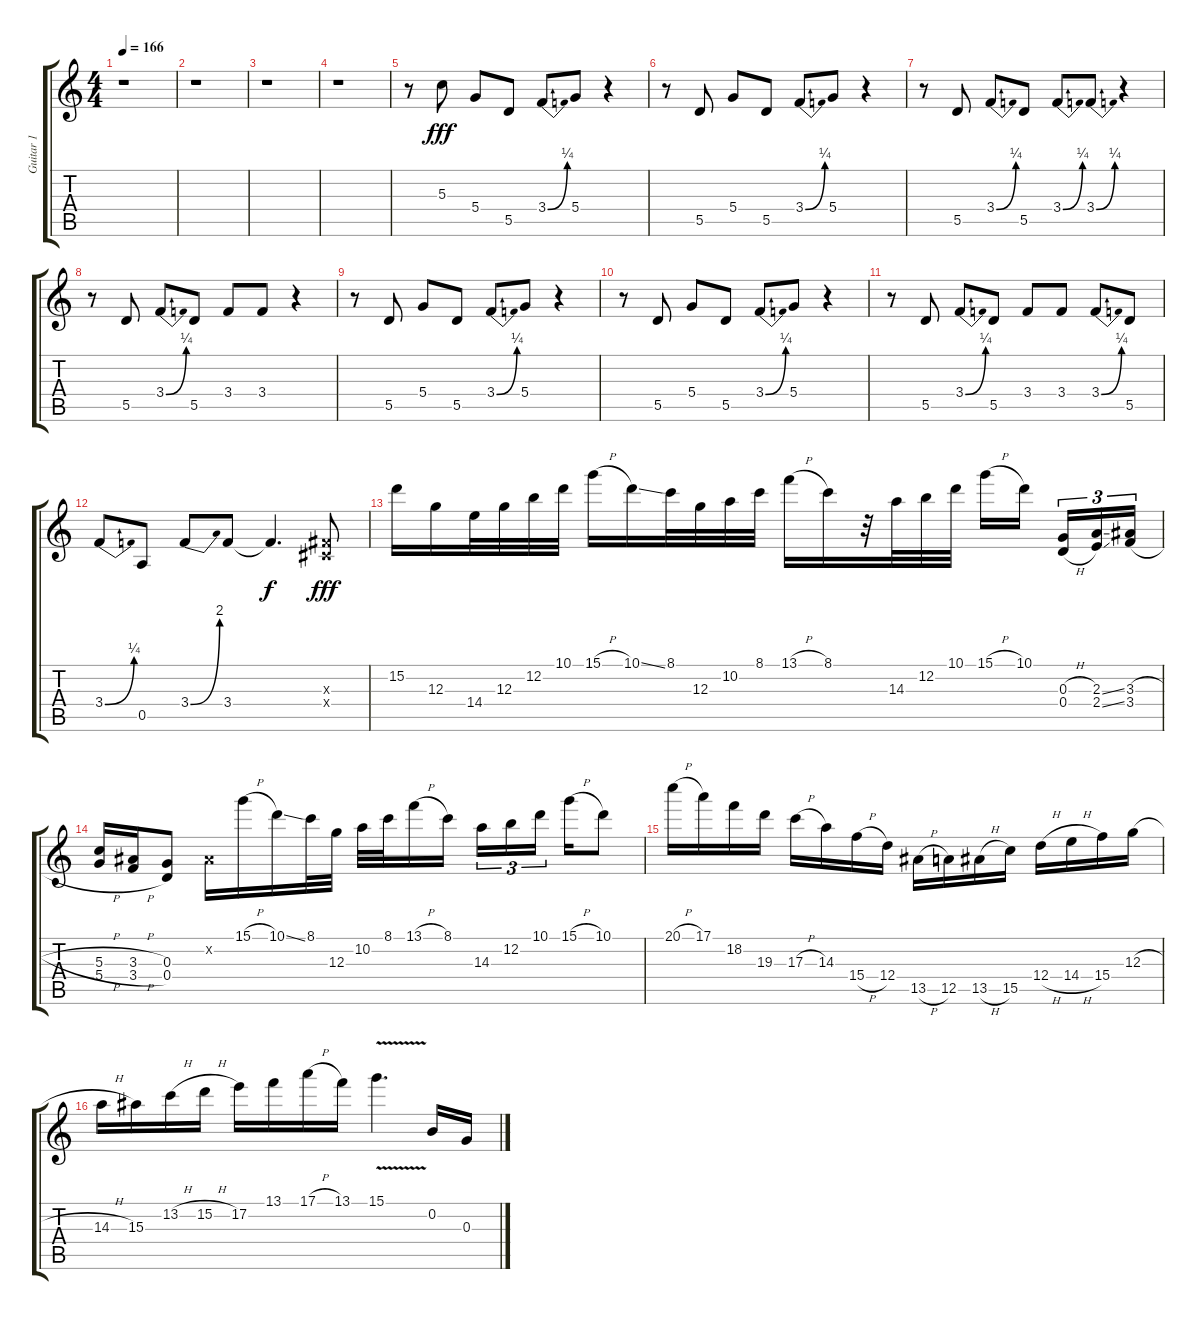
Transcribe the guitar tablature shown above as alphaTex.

\track ("Guitar 1 " "Guitar 1 ") {instrument distortionguitar}
\staff {score tabs}
\tuning (E4 B3 G3 D3 A2 E2) {hide}
\ts (4 4)
\tempo 166
\clef g2
\ks c
r.1{dy fff} |
r.1 |
r.1 |
r.1 |
r.8 5.3.8 5.4.8 5.5.8 3.4{be (bend 0 0 60 1)}.8 5.4.8 r.4 |
r.8 5.5.8 5.4.8 5.5.8 3.4{be (bend 0 0 60 1)}.8 5.4.8 r.4 |
r.8 5.5.8 3.4{be (bend 0 0 60 1)}.8 5.5.8 3.4{be (bend 0 0 60 1)}.8 3.4{be (bend 0 0 60 1)}.8 r.4 |
r.8 5.5.8 3.4{be (bend 0 0 60 1)}.8 5.5.8 3.4.8 3.4.8 r.4 |
r.8 5.5.8 5.4.8 5.5.8 3.4{be (bend 0 0 60 1)}.8 5.4.8 r.4 |
r.8 5.5.8 5.4.8 5.5.8 3.4{be (bend 0 0 60 1)}.8 5.4.8 r.4 |
r.8 5.5.8 3.4{be (bend 0 0 60 1)}.8 5.5.8 3.4.8 3.4.8 3.4{be (bend 0 0 60 1)}.8 5.5.8 |
3.4{be (bend 0 0 60 1)}.8 0.5.8 3.4{be (bend 0 0 60 8)}.8 3.4.8 3.4{t}.4{d dy f} (-1.3{x} -1.4{x}).8{dy fff} |
15.2.16 12.3.16 14.4.32 12.3.32 12.2.32 10.1.32 15.1{h}.16 10.1{ss}.16 8.1.32 12.3.32 10.2.32 8.1.32 13.1{h}.16 8.1.16 r.32 14.3.32 12.2.32 10.1.32 15.1{h}.16 10.1.16 (0.3{h} 0.4{h}).16{tu (3 2)} (2.3{ss} 2.4{ss}).16{tu (3 2)} (3.3{h} 3.4{h}).16{tu (3 2)} |
(5.3{h} 5.4{h}).16 (3.3{h} 3.4{h}).16 (0.3 0.4).8 -1.2{x}.16 15.1{h}.16 10.1{ss}.16 8.1.32 12.3.32 10.2.32 8.1.32 13.1{h}.16 8.1.16 14.3.16{tu (3 2)} 12.2.16{tu (3 2)} 10.1.16{tu (3 2)} 15.1{h}.16 10.1.8 |
20.1{h}.16 17.1.16 18.2.16 19.3.16 17.3{h}.16 14.3.16 15.4{h}.16 12.4.16 13.5{h}.16 12.5.16 13.5{h}.16 15.5.16 12.4{h}.16 14.4{h}.16 15.4.16 12.3{h}.16 |
14.3{h}.16 15.3.16 13.2{h}.16 15.2{h}.16 17.2.16 13.1.16 17.1{h}.16 13.1.16 15.1{v}.4{d} 0.2.16 0.3.16
